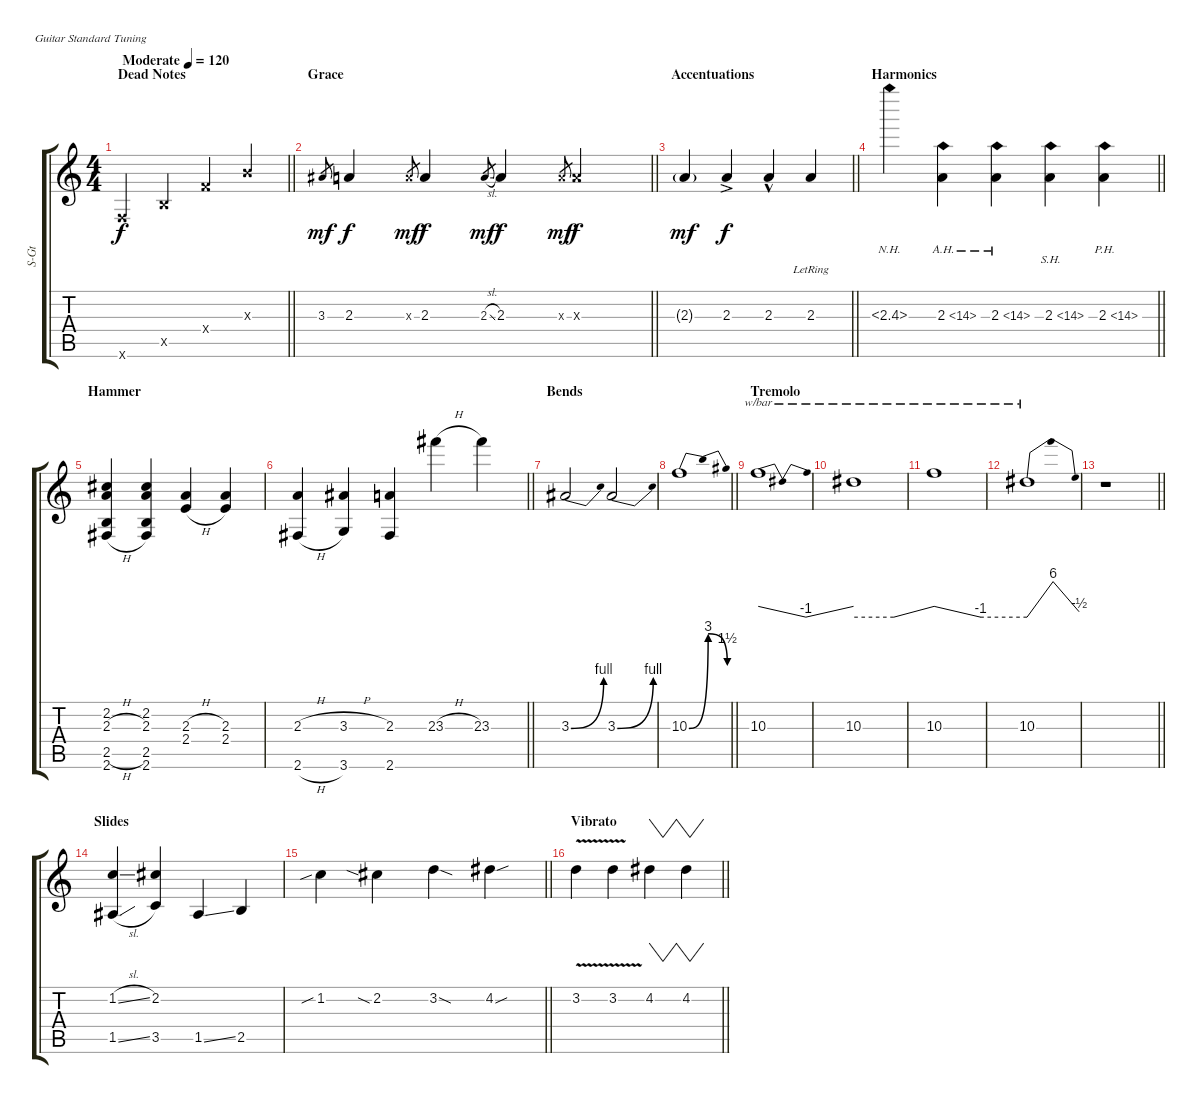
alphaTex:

\bracketExtendMode groupsimilarinstruments
\otherSystemsTrackNameOrientation horizontal
\track ("Track 1" "S-Gt") {instrument acousticguitarsteel}
\staff {score tabs}
\tuning (E4 B3 G3 D3 A2 E2)
\ts (4 4)
\beaming (8 2 2 2 2)
\section ("" "Dead Notes")
\tempo (120 "Moderate")
\clef g2
\barLineRight lightlight
\ks c
1.6{x}.4{dy f instrument acousticguitarsteel beam Up} 2.5{x}.4{beam Up} 3.4{x}.4{beam Up} 4.3{x}.4{beam Up} |
\section ("" "Grace")
\barLineRight lightlight
3.3{acc #}.8{gr dy mf beam Up} 2.3.4{dy f beam Up} 2.3{x}.8{gr dy mf beam Up} 2.3.4{dy f beam Up} 2.3{sl}.8{gr dy mf beam Up} 2.3.4{dy f beam Up} 2.3{x}.8{gr dy mf beam Up} 2.3{x}.4{dy f beam Up} |
\section ("" "Accentuations")
\barLineRight lightlight
2.3{g}.4{dy mf beam Up} 2.3{ac}.4{dy f beam Up} 2.3{hac}.4{beam Up} 2.3{lr}.4{beam Up} |
\section ("" "Harmonics")
\barLineRight lightlight
2.3{nh}.4{beam Down} 2.3{ah 12}.4{beam Down} 2.3{ah 12}.4{beam Down} 2.3{sh 12}.4{beam Down} 2.3{ph 12}.4{beam Down} |
\section ("" "Hammer")
(2.2{acc #} 2.3{h} 2.5{h} 2.6{h acc #}).4{beam Up} (2.2{acc #} 2.3 2.5 2.6{acc #}).4{beam Up} (2.3{h} 2.4{h}).4{beam Up} (2.3 2.4).4{beam Up} |
\barLineRight lightlight
(2.3{h} 2.6{h acc #}).4{beam Up} (3.3{h acc #} 3.6).4{beam Up} (2.3 2.6{acc #}).4{beam Up} 23.3{h acc #}.4{beam Down} 23.3{acc #}.4{beam Down} |
\section ("" "Bends")
3.3{be (bend 0 0 60 4) acc #}.2{beam Up} 3.3{be (bend 0 0 60 4) acc #}.2{beam Up} |
\barLineRight lightlight
10.3{be (bendrelease 0 0 30 12 30 12 60 6)}.1{beam Down} |
\section ("" "Tremolo")
10.3.1{tbe (dip default 0 0 30 -4 60 0) beam Down} |
10.3.1{tbe (custom default 0 -4 30 -4 30 -4 60 0) beam Down} |
10.3.1{tbe (custom default 0 0 30 -4 30 -4 60 -4) beam Down} |
10.3.1{tbe (dip default 0 -4 30 24 60 -2) beam Down} |
\barLineRight lightlight
r.1{beam Down} |
\section ("" "Slides")
(1.2{sl} 1.5{sl acc #}).4{beam Up} (2.2{acc #} 3.5).4{beam Up} 1.5{ss acc #}.4{beam Up} 2.5.4{beam Up} |
\barLineRight lightlight
1.2{sib}.4{beam Down} 2.2{sia acc #}.4{beam Down} 3.2{sod}.4{beam Down} 4.2{sou acc #}.4{beam Down} |
\section ("" "Vibrato")
\barLineRight lightlight
3.2{v}.4{beam Down} 3.2{v}.4{beam Down} 4.2{acc #}.4{vw beam Down} 4.2{acc #}.4{vw beam Down}
